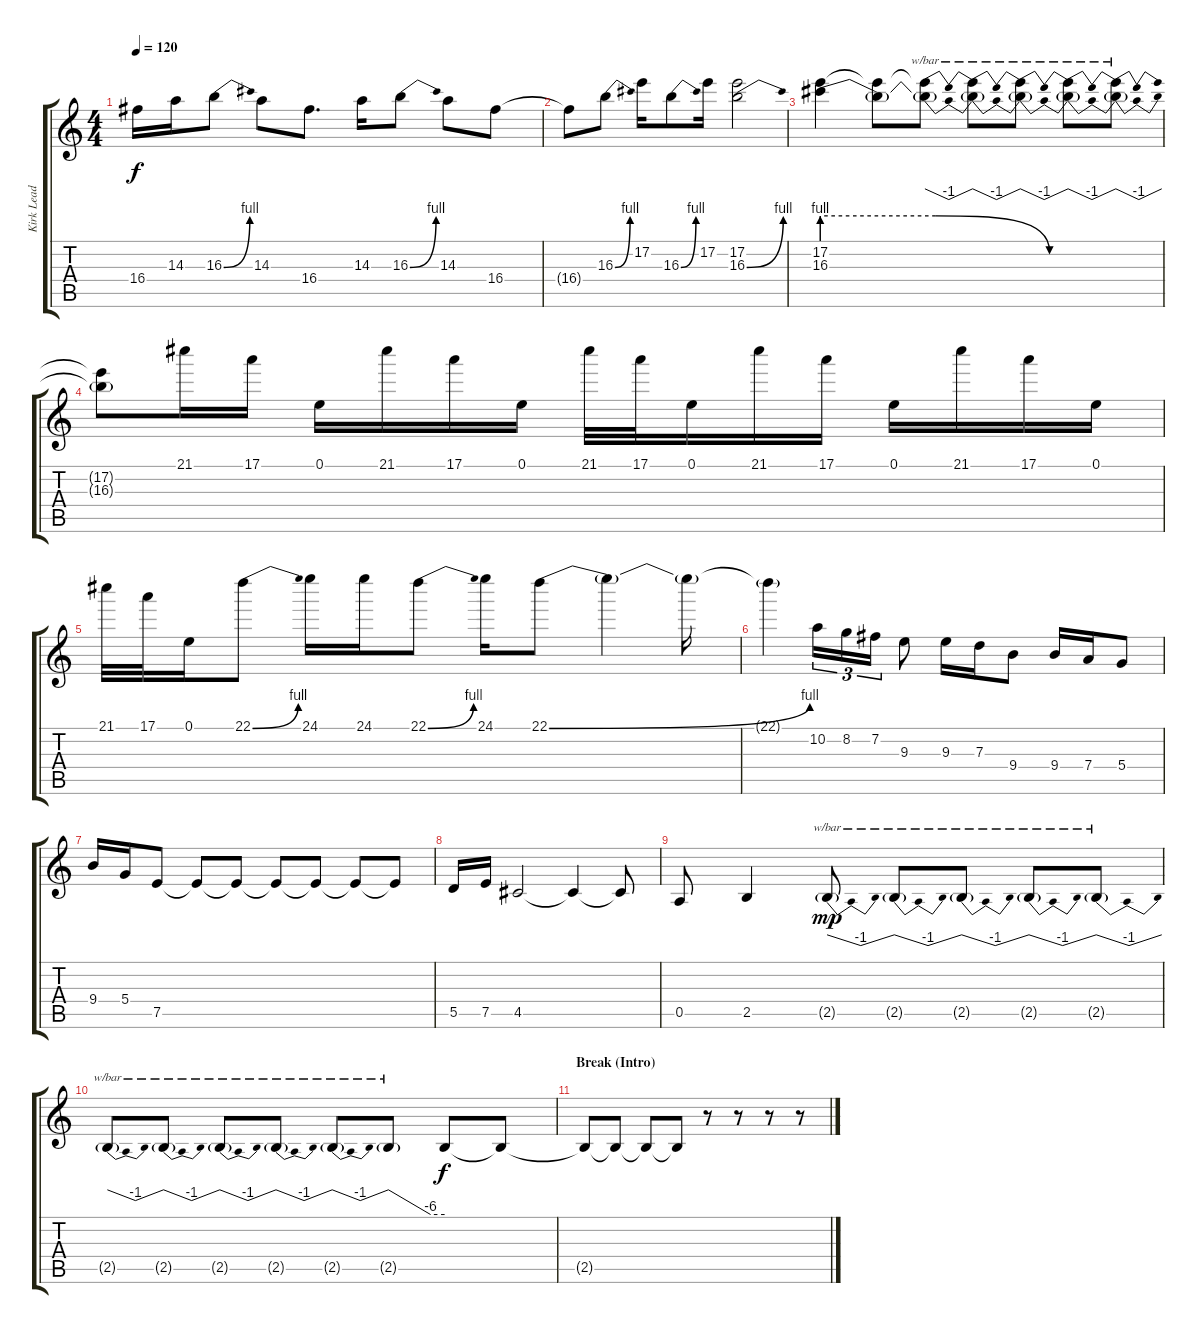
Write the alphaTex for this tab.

\track ("Kirk Lead 2" "Kirk Lead ") {instrument distortionguitar}
\staff {score tabs}
\tuning (E4 B3 G3 D3 A2 E2) {hide}
\ts (4 4)
\tempo 120
\clef g2
\ks c
16.4{t}.16{dy f} 14.3.16 16.3{be (bend 0 0 60 4)}.8 14.3.8 16.4.8{d} 14.3.16 16.3{be (bend 0 0 60 4)}.8 14.3.8 16.4.8 |
16.4{t}.8 16.3{be (bend 0 0 60 4)}.8 17.2.16 16.3{be (bend 0 0 60 4)}.8 17.2.16 (17.2 16.3{be (bend 0 0 60 4)}).2 |
(17.2 16.3{be (custom 0 4 20 4 40 0 60 0)}).4 (17.2{t} 16.3{t}).8 (17.2{t} 16.3{t}).8{tbe (dip default 0 0 30 -4 60 0)} (17.2{t} 16.3{t}).8{tbe (dip default 0 0 30 -4 60 0)} (17.2{t} 16.3{t}).8{tbe (dip default 0 0 30 -4 60 0)} (17.2{t} 16.3{t}).8{tbe (dip default 0 0 30 -4 60 0)} (17.2{t} 16.3{t}).8{tbe (dip default 0 0 30 -4 60 0)} |
(17.2{t} 16.3{t}).8 21.1.16 17.1.16 0.1.16 21.1.16 17.1.16 0.1.16 21.1.32 17.1.32 0.1.16 21.1.16 17.1.16 0.1.16 21.1.16 17.1.16 0.1.16 |
21.1.32 17.1.32 0.1.16 22.1{be (bend 0 0 60 4)}.8 24.1.16 24.1.16 22.1{be (bend 0 0 60 4)}.8 24.1.16 22.1{be (bend 0 0 60 4)}.8 22.1{t}.4 22.1{t}.16 |
22.1{t}.4 10.2.16{tu (3 2)} 8.2.16{tu (3 2)} 7.2.16{tu (3 2)} 9.3.8 9.3.16 7.3.16 9.4.8 9.4.16 7.4.16 5.4.8 |
9.4.16 5.4.16 7.5.8 7.5{t}.8 7.5{t}.8 7.5{t}.8 7.5{t}.8 7.5{t}.8 7.5{t}.8 |
5.5.16 7.5.16 4.5.2 4.5{t}.4 4.5{t}.8 |
0.5.8 2.5.4 2.5{g}.8{tbe (dip default 0 0 30 -4 60 0) dy mp} 2.5{g}.8{tbe (dip default 0 0 30 -4 60 0)} 2.5{g}.8{tbe (dip default 0 0 30 -4 60 0)} 2.5{g}.8{tbe (dip default 0 0 30 -4 60 0)} 2.5{g}.8{tbe (dip default 0 0 30 -4 60 0)} |
2.5{g}.8{tbe (dip default 0 0 30 -4 60 0)} 2.5{g}.8{tbe (dip default 0 0 30 -4 60 0)} 2.5{g}.8{tbe (dip default 0 0 30 -4 60 0)} 2.5{g}.8{tbe (dip default 0 0 30 -4 60 0)} 2.5{g}.8{tbe (dip default 0 0 30 -4 60 0)} 2.5{g}.8{tbe (custom default 0 0 45 -24 60 -24)} 2.5{t}.8{dy f} 2.5{t}.8 |
\section ("" "Break (Intro)")
2.5{t}.8 2.5{t}.8 2.5{t}.8 2.5{t}.8 r.8 r.8 r.8 r.8
